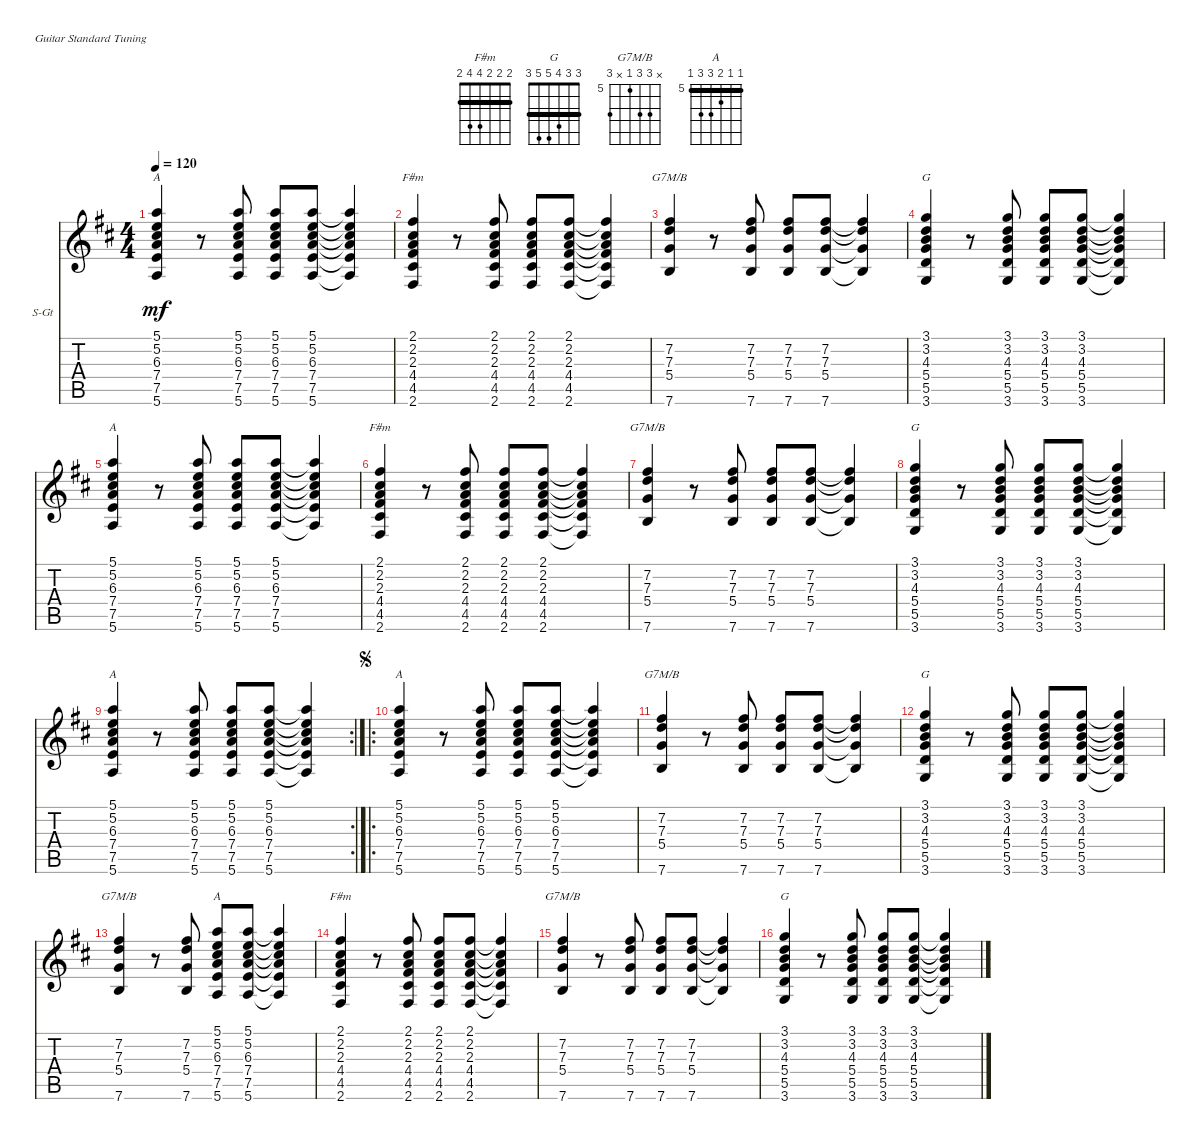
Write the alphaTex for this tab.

\defaultSystemsLayout 4
\bracketExtendMode nobrackets
\firstSystemTrackNameOrientation horizontal
\otherSystemsTrackNameOrientation horizontal
\track ("Rythm Guitar" "S-Gt") {instrument acousticguitarsteel}
\staff {score tabs}
\tuning (E4 B3 G3 D3 A2 E2)
\chord ("F#m" 2 2 2 4 4 2) {showfingering false barre (2 2 2)}
\chord ("G" 3 3 4 5 5 3) {showfingering false barre (3 3)}
\chord ("G7M/B" x 7 7 5 x 7) {firstfret 5 showfingering false}
\chord ("A" 5 5 6 7 7 5) {firstfret 5 showfingering false barre (5 5)}
\ts (4 4)
\tempo 120
\clef g2
\ks d
(5.6 7.5 7.4 6.3 5.2 5.1).4{ch "A" dy mf} r.8 (5.6 7.5 7.4 6.3 5.2 5.1).8 (5.6 7.5 7.4 6.3 5.2 5.1).8 (5.6 7.5 7.4 6.3 5.2 5.1).8 (5.6{t} 7.5{t} 7.4{t} 6.3{t} 5.2{t} 5.1{t}).4 |
(2.6 4.5 4.4 2.3 2.2 2.1).4{ch "F#m"} r.8 (2.6 4.5 4.4 2.3 2.2 2.1).8 (2.6 4.5 4.4 2.3 2.2 2.1).8 (2.6 4.5 4.4 2.3 2.2 2.1).8 (2.6{t} 4.5{t} 4.4{t} 2.3{t} 2.2{t} 2.1{t}).4 |
(7.6 5.4 7.3 7.2).4{ch "G7M/B"} r.8 (7.6 5.4 7.3 7.2).8 (7.6 5.4 7.3 7.2).8 (7.6 5.4 7.3 7.2).8 (7.6{t} 5.4{t} 7.3{t} 7.2{t}).4 |
(3.6 5.5 5.4 4.3 3.2 3.1).4{ch "G"} r.8 (3.6 5.5 5.4 4.3 3.2 3.1).8 (3.6 5.5 5.4 4.3 3.2 3.1).8 (3.6 5.5 5.4 4.3 3.2 3.1).8 (3.6{t} 5.5{t} 5.4{t} 4.3{t} 3.2{t} 3.1{t}).4 |
(5.6 7.5 7.4 6.3 5.2 5.1).4{ch "A"} r.8 (5.6 7.5 7.4 6.3 5.2 5.1).8 (5.6 7.5 7.4 6.3 5.2 5.1).8 (5.6 7.5 7.4 6.3 5.2 5.1).8 (5.6{t} 7.5{t} 7.4{t} 6.3{t} 5.2{t} 5.1{t}).4 |
(2.6 4.5 4.4 2.3 2.2 2.1).4{ch "F#m"} r.8 (2.6 4.5 4.4 2.3 2.2 2.1).8 (2.6 4.5 4.4 2.3 2.2 2.1).8 (2.6 4.5 4.4 2.3 2.2 2.1).8 (2.6{t} 4.5{t} 4.4{t} 2.3{t} 2.2{t} 2.1{t}).4 |
(7.6 5.4 7.3 7.2).4{ch "G7M/B"} r.8 (7.6 5.4 7.3 7.2).8 (7.6 5.4 7.3 7.2).8 (7.6 5.4 7.3 7.2).8 (7.6{t} 5.4{t} 7.3{t} 7.2{t}).4 |
(3.6 5.5 5.4 4.3 3.2 3.1).4{ch "G"} r.8 (3.6 5.5 5.4 4.3 3.2 3.1).8 (3.6 5.5 5.4 4.3 3.2 3.1).8 (3.6 5.5 5.4 4.3 3.2 3.1).8 (3.6{t} 5.5{t} 5.4{t} 4.3{t} 3.2{t} 3.1{t}).4 |
\rc 2
(5.6 7.5 7.4 6.3 5.2 5.1).4{ch "A"} r.8 (5.6 7.5 7.4 6.3 5.2 5.1).8 (5.6 7.5 7.4 6.3 5.2 5.1).8 (5.6 7.5 7.4 6.3 5.2 5.1).8 (5.6{t} 7.5{t} 7.4{t} 6.3{t} 5.2{t} 5.1{t}).4 |
\ro
\jump segno
(5.6 7.5 7.4 6.3 5.2 5.1).4{ch "A"} r.8 (5.6 7.5 7.4 6.3 5.2 5.1).8 (5.6 7.5 7.4 6.3 5.2 5.1).8 (5.6 7.5 7.4 6.3 5.2 5.1).8 (5.6{t} 7.5{t} 7.4{t} 6.3{t} 5.2{t} 5.1{t}).4 |
(7.6 5.4 7.3 7.2).4{ch "G7M/B"} r.8 (7.6 5.4 7.3 7.2).8 (7.6 5.4 7.3 7.2).8 (7.6 5.4 7.3 7.2).8 (7.6{t} 5.4{t} 7.3{t} 7.2{t}).4 |
(3.6 5.5 5.4 4.3 3.2 3.1).4{ch "G"} r.8 (3.6 5.5 5.4 4.3 3.2 3.1).8 (3.6 5.5 5.4 4.3 3.2 3.1).8 (3.6 5.5 5.4 4.3 3.2 3.1).8 (3.6{t} 5.5{t} 5.4{t} 4.3{t} 3.2{t} 3.1{t}).4 |
(7.6 5.4 7.3 7.2).4{ch "G7M/B"} r.8 (7.6 5.4 7.3 7.2).8 (5.6 7.5 7.4 6.3 5.2 5.1).8{ch "A"} (5.6 7.5 7.4 6.3 5.2 5.1).8 (5.6{t} 7.5{t} 7.4{t} 6.3{t} 5.2{t} 5.1{t}).4 |
(2.6 4.5 4.4 2.3 2.2 2.1).4{ch "F#m"} r.8 (2.6 4.5 4.4 2.3 2.2 2.1).8 (2.6 4.5 4.4 2.3 2.2 2.1).8 (2.6 4.5 4.4 2.3 2.2 2.1).8 (2.6{t} 4.5{t} 4.4{t} 2.3{t} 2.2{t} 2.1{t}).4 |
(7.6 5.4 7.3 7.2).4{ch "G7M/B"} r.8 (7.6 5.4 7.3 7.2).8 (7.6 5.4 7.3 7.2).8 (7.6 5.4 7.3 7.2).8 (7.6{t} 5.4{t} 7.3{t} 7.2{t}).4 |
(3.6 5.5 5.4 4.3 3.2 3.1).4{ch "G"} r.8 (3.6 5.5 5.4 4.3 3.2 3.1).8 (3.6 5.5 5.4 4.3 3.2 3.1).8 (3.6 5.5 5.4 4.3 3.2 3.1).8 (3.6{t} 5.5{t} 5.4{t} 4.3{t} 3.2{t} 3.1{t}).4
